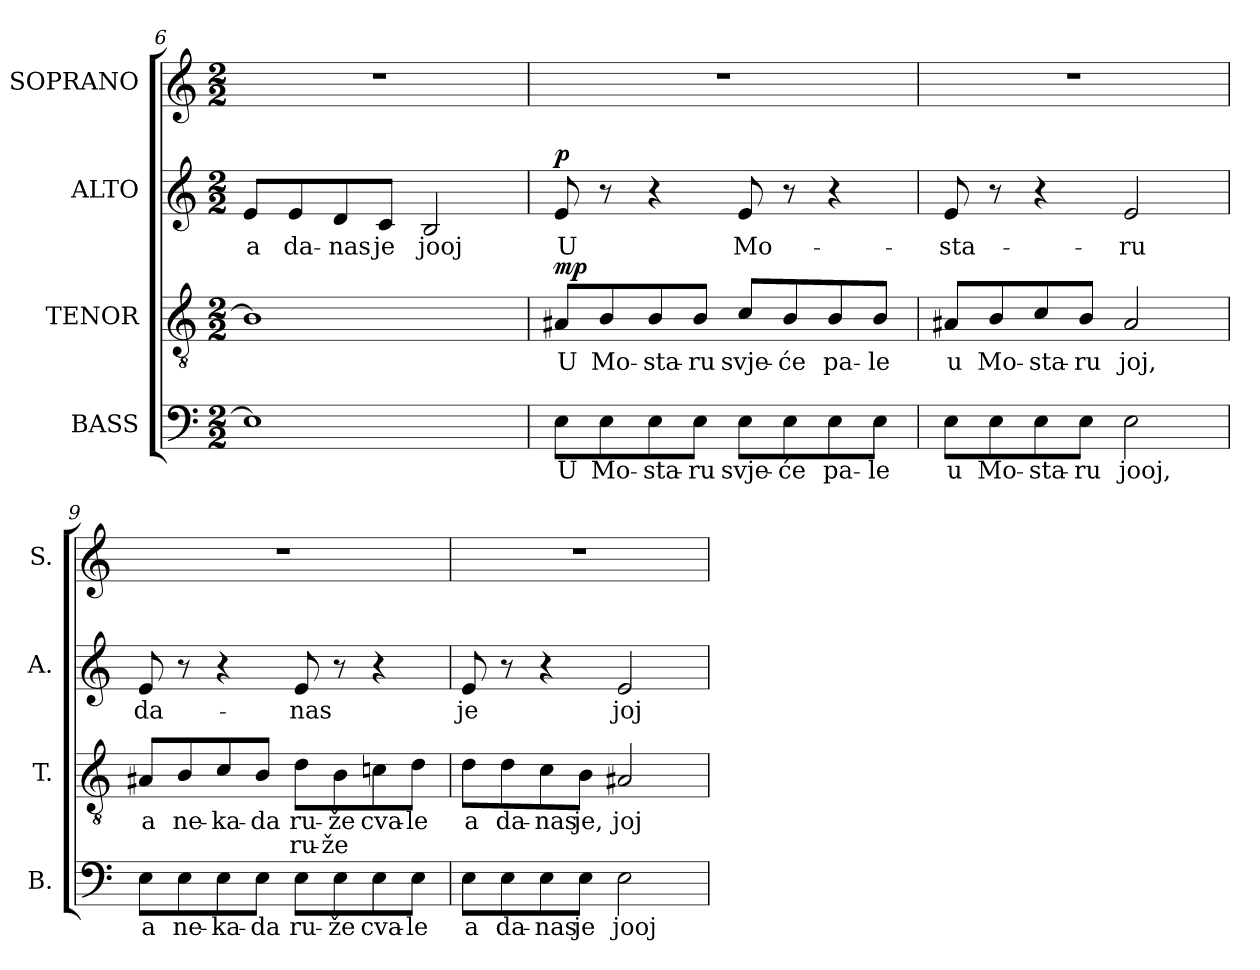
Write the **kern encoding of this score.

**kern	**text	**kern	**text	**text	**dynam	**kern	**text	**dynam	**kern
*part4	*part4	*part3	*part3	*part3	*part3	*part2	*part2	*part2	*part1
*staff4	*staff4	*staff3	*staff3	*staff3	*staff3	*staff2	*staff2	*staff2	*staff1
*I"BASS	*	*I"TENOR	*	*	*	*I"ALTO	*	*	*I"SOPRANO
*I'B.	*	*I'T.	*	*	*	*I'A.	*	*	*I'S.
!!LO:LB:g=z
*clefF4	*	*clefGv2	*	*	*	*clefG2	*	*	*clefG2
*	*	*ITrd7c12	*	*	*	*	*	*	*
*k[]	*	*k[]	*	*	*	*k[]	*	*	*k[]
*C:	*	*C:	*	*	*	*C:	*	*	*C:
*M2/2	*	*M2/2	*	*	*	*M2/2	*	*	*M2/2
=6	=6	=6	=6	=6	=6	=6	=6	=6	=6
!	!	!	!	!	!	!	!LO:LY:b:color=#000000	!	!
1Ei]	.	1BBi]	.	.	.	8ei/L	a	.	1r
!	!	!	!	!	!	!	!LO:LY:b:color=#000000	!	!
.	.	.	.	.	.	8ei/	da-	.	.
!	!	!	!	!	!	!	!LO:LY:b:color=#000000	!	!
.	.	.	.	.	.	8di/	-nas	.	.
!	!	!	!	!	!	!	!LO:LY:b:color=#000000	!	!
.	.	.	.	.	.	8ci/J	je	.	.
!	!	!	!	!	!	!	!LO:LY:b:color=#000000	!	!
.	.	.	.	.	.	2Bi/	jooj	.	.
=7	=7	=7	=7	=7	=7	=7	=7	=7	=7
!	!LO:LY:b:color=#000000	!	!	!	!	!	!	!	!
!	!	!	!LO:LY:b:color=#000000	!	!	!	!	!	!
!	!	!	!	!	!	!	!LO:LY:b:color=#000000	!	!
8Ei\L	U	8AA#Xi/L	U	.	mp	8ei/	U	p	1r
!	!LO:LY:b:color=#000000	!	!	!	!	!	!	!	!
!	!	!	!LO:LY:b:color=#000000	!	!	!	!	!	!
8Ei\	Mo-	8BBi/	Mo-	.	.	8r	.	.	.
!	!LO:LY:b:color=#000000	!	!	!	!	!	!	!	!
!	!	!	!LO:LY:b:color=#000000	!	!	!	!	!	!
8Ei\	-sta-	8BBi/	-sta-	.	.	4r	.	.	.
!	!LO:LY:b:color=#000000	!	!	!	!	!	!	!	!
!	!	!	!LO:LY:b:color=#000000	!	!	!	!	!	!
8Ei\J	-ru	8BBi/J	-ru	.	.	.	.	.	.
!	!LO:LY:b:color=#000000	!	!	!	!	!	!	!	!
!	!	!	!LO:LY:b:color=#000000	!	!	!	!	!	!
!	!	!	!	!	!	!	!LO:LY:b:color=#000000	!	!
8Ei\L	svje-	8Ci/L	svje-	.	.	8ei/	Mo-	.	.
!	!LO:LY:b:color=#000000	!	!	!	!	!	!	!	!
!	!	!	!LO:LY:b:color=#000000	!	!	!	!	!	!
8Ei\	-će	8BBi/	-će	.	.	8r	.	.	.
!	!LO:LY:b:color=#000000	!	!	!	!	!	!	!	!
!	!	!	!LO:LY:b:color=#000000	!	!	!	!	!	!
8Ei\	pa-	8BBi/	pa-	.	.	4r	.	.	.
!	!LO:LY:b:color=#000000	!	!	!	!	!	!	!	!
!	!	!	!LO:LY:b:color=#000000	!	!	!	!	!	!
8Ei\J	-le	8BBi/J	-le	.	.	.	.	.	.
=8	=8	=8	=8	=8	=8	=8	=8	=8	=8
!	!LO:LY:b:color=#000000	!	!	!	!	!	!	!	!
!	!	!	!LO:LY:b:color=#000000	!	!	!	!	!	!
!	!	!	!	!	!	!	!LO:LY:b:color=#000000	!	!
8Ei\L	u	8AA#Xi/L	u	.	.	8ei/	-sta-	.	1r
!	!LO:LY:b:color=#000000	!	!	!	!	!	!	!	!
!	!	!	!LO:LY:b:color=#000000	!	!	!	!	!	!
8Ei\	Mo-	8BBi/	Mo-	.	.	8r	.	.	.
!	!LO:LY:b:color=#000000	!	!	!	!	!	!	!	!
!	!	!	!LO:LY:b:color=#000000	!	!	!	!	!	!
8Ei\	-sta-	8Ci/	-sta-	.	.	4r	.	.	.
!	!LO:LY:b:color=#000000	!	!	!	!	!	!	!	!
!	!	!	!LO:LY:b:color=#000000	!	!	!	!	!	!
8Ei\J	-ru	8BBi/J	-ru	.	.	.	.	.	.
!	!LO:LY:b:color=#000000	!	!	!	!	!	!	!	!
!	!	!	!LO:LY:b:color=#000000	!	!	!	!	!	!
!	!	!	!	!	!	!	!LO:LY:b:color=#000000	!	!
2Ei\	jooj,	2AA#i/	joj,	.	.	2ei/	-ru	.	.
=9	=9	=9	=9	=9	=9	=9	=9	=9	=9
!	!LO:LY:b:color=#000000	!	!	!	!	!	!	!	!
!	!	!	!LO:LY:b:color=#000000	!	!	!	!	!	!
!	!	!	!	!	!	!	!LO:LY:b:color=#000000	!	!
8Ei\L	a	8AA#Xi/L	a	.	.	8ei/	da-	.	1r
!	!LO:LY:b:color=#000000	!	!	!	!	!	!	!	!
!	!	!	!LO:LY:b:color=#000000	!	!	!	!	!	!
8Ei\	ne-	8BBi/	ne-	.	.	8r	.	.	.
!	!LO:LY:b:color=#000000	!	!	!	!	!	!	!	!
!	!	!	!LO:LY:b:color=#000000	!	!	!	!	!	!
8Ei\	-ka-	8Ci/	-ka-	.	.	4r	.	.	.
!	!LO:LY:b:color=#000000	!	!	!	!	!	!	!	!
!	!	!	!LO:LY:b:color=#000000	!	!	!	!	!	!
8Ei\J	-da	8BBi/J	-da	.	.	.	.	.	.
!	!LO:LY:b:color=#000000	!	!	!	!	!	!	!	!
!	!	!	!LO:LY:b:color=#000000	!LO:LY:b:color=#000000	!	!	!	!	!
!	!	!	!	!	!	!	!LO:LY:b:color=#000000	!	!
8Ei\L	ru-	8Di\L	ru-	-ru-	.	8ei/	-nas	.	.
!	!LO:LY:b:color=#000000	!	!	!	!	!	!	!	!
!	!	!	!LO:LY:b:color=#000000	!LO:LY:b:color=#000000	!	!	!	!	!
8Ei\	-že	8BBi\	-že	že	.	8r	.	.	.
!	!LO:LY:b:color=#000000	!	!	!	!	!	!	!	!
!	!	!	!LO:LY:b:color=#000000	!	!	!	!	!	!
8Ei\	cva-	8Cni\	cva-	.	.	4r	.	.	.
!	!LO:LY:b:color=#000000	!	!	!	!	!	!	!	!
!	!	!	!LO:LY:b:color=#000000	!	!	!	!	!	!
8Ei\J	-le	8Di\J	-le	.	.	.	.	.	.
=10	=10	=10	=10	=10	=10	=10	=10	=10	=10
!	!LO:LY:b:color=#000000	!	!	!	!	!	!	!	!
!	!	!	!LO:LY:b:color=#000000	!	!	!	!	!	!
!	!	!	!	!	!	!	!LO:LY:b:color=#000000	!	!
8Ei\L	a	8Di\L	a	.	.	8ei/	je	.	1r
!	!LO:LY:b:color=#000000	!	!	!	!	!	!	!	!
!	!	!	!LO:LY:b:color=#000000	!	!	!	!	!	!
8Ei\	da-	8Di\	da-	.	.	8r	.	.	.
!	!LO:LY:b:color=#000000	!	!	!	!	!	!	!	!
!	!	!	!LO:LY:b:color=#000000	!	!	!	!	!	!
8Ei\	-nas	8Ci\	-nas	.	.	4r	.	.	.
!	!LO:LY:b:color=#000000	!	!	!	!	!	!	!	!
!	!	!	!LO:LY:b:color=#000000	!	!	!	!	!	!
8Ei\J	je	8BBi\J	je,	.	.	.	.	.	.
!	!LO:LY:b:color=#000000	!	!	!	!	!	!	!	!
!	!	!	!LO:LY:b:color=#000000	!	!	!	!	!	!
!	!	!	!	!	!	!	!LO:LY:b:color=#000000	!	!
2Ei\	jooj	2AA#Xi/	joj	.	.	2ei/	joj	.	.
=	=	=	=	=	=	=	=	=	=
*-	*-	*-	*-	*-	*-	*-	*-	*-	*-
